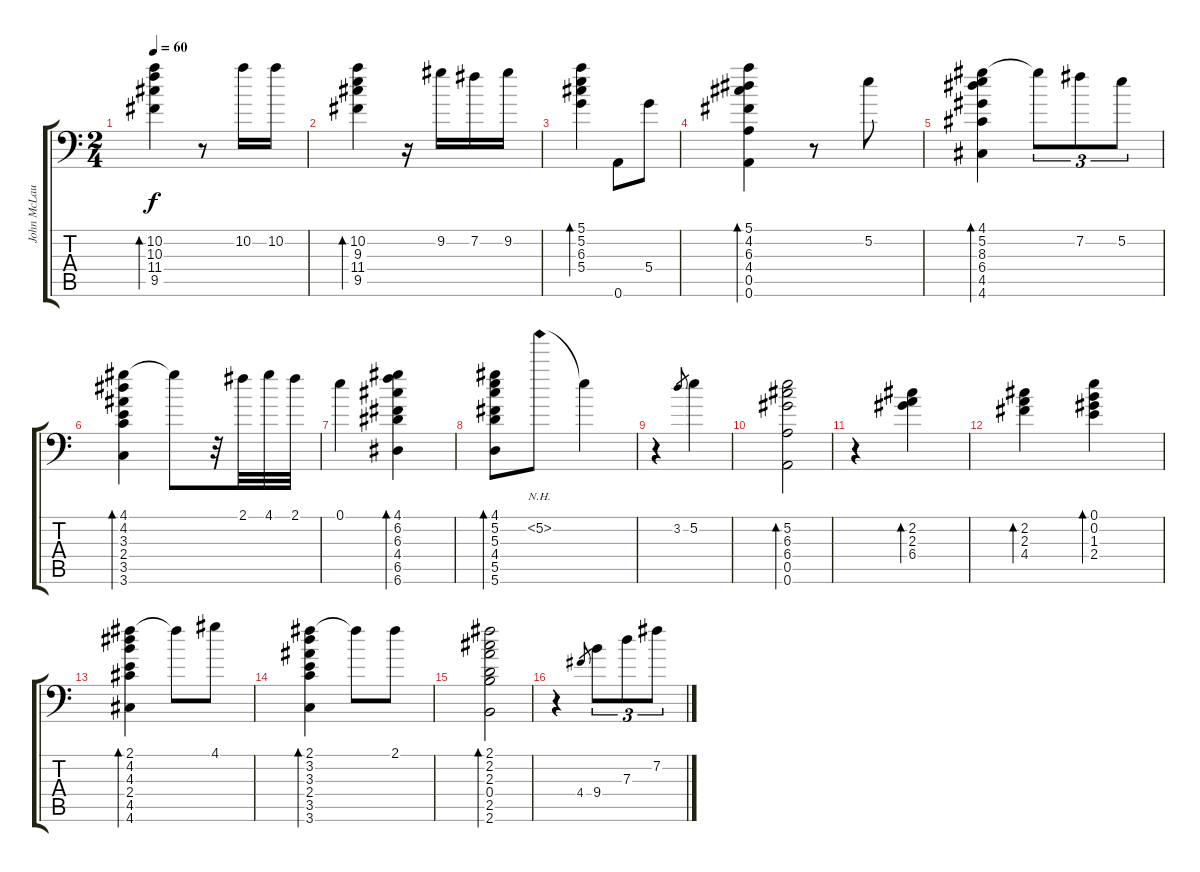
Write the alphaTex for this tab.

\track ("John McLaughlin" "John McLau") {instrument electricguitarclean}
\staff {score tabs}
\tuning (E4 B3 G3 D3 A2 A1) {hide}
\ts (2 4)
\tempo 60
\clef f4
\ks c
(10.2 10.3 11.4 9.5).4{bd 480 dy f} r.8 10.2.16 10.2.16 |
(10.2 9.3 11.4 9.5).4{bd 480} r.16 9.2.16 7.2.16 9.2.16 |
(5.1 5.2 6.3 5.4).4{bd 480} 0.6.8 5.4.8 |
(5.1 4.2 6.3 4.4 0.5 0.6).4{bd 480} r.8 5.2.8 |
(4.1 5.2 8.3 6.4 4.5 4.6).4{bd 480} 4.1{t}.8{tu (3 2)} 7.2.8{tu (3 2)} 5.2.8{tu (3 2)} |
(4.1 4.2 3.3 2.4 3.5 3.6).4{bd 480} 4.1{t}.8 r.32 2.1.32 4.1.32 2.1.32 |
0.1.4 (4.1 6.2 6.3 4.4 6.5 6.6).4{bd 120} |
(4.1 5.2 5.3 4.4 5.5 5.6).8{bd 60} 5.2{nh}.8 5.2{t}.4 |
r.4 3.2.8{gr} 5.2.4 |
(5.2 6.3 6.4 0.5 0.6).2{bd 240} |
r.4 (2.2 2.3 6.4).4{bd 480} |
(2.2 2.3 4.4).4{bd 480} (0.1 0.2 1.3 2.4).4{bd 480} |
(2.1 4.2 4.3 2.4 4.5 4.6).4{bd 480} 2.1{t}.8 4.1.8 |
(2.1 3.2 3.3 2.4 3.5 3.6).4{bd 480} 2.1{t}.8 2.1.8 |
(2.1 2.2 2.3 0.4 2.5 2.6).2{bd 120} |
r.4 4.4.8{gr} 9.4.8{tu (3 2)} 7.3.8{tu (3 2)} 7.2.8{tu (3 2)}
